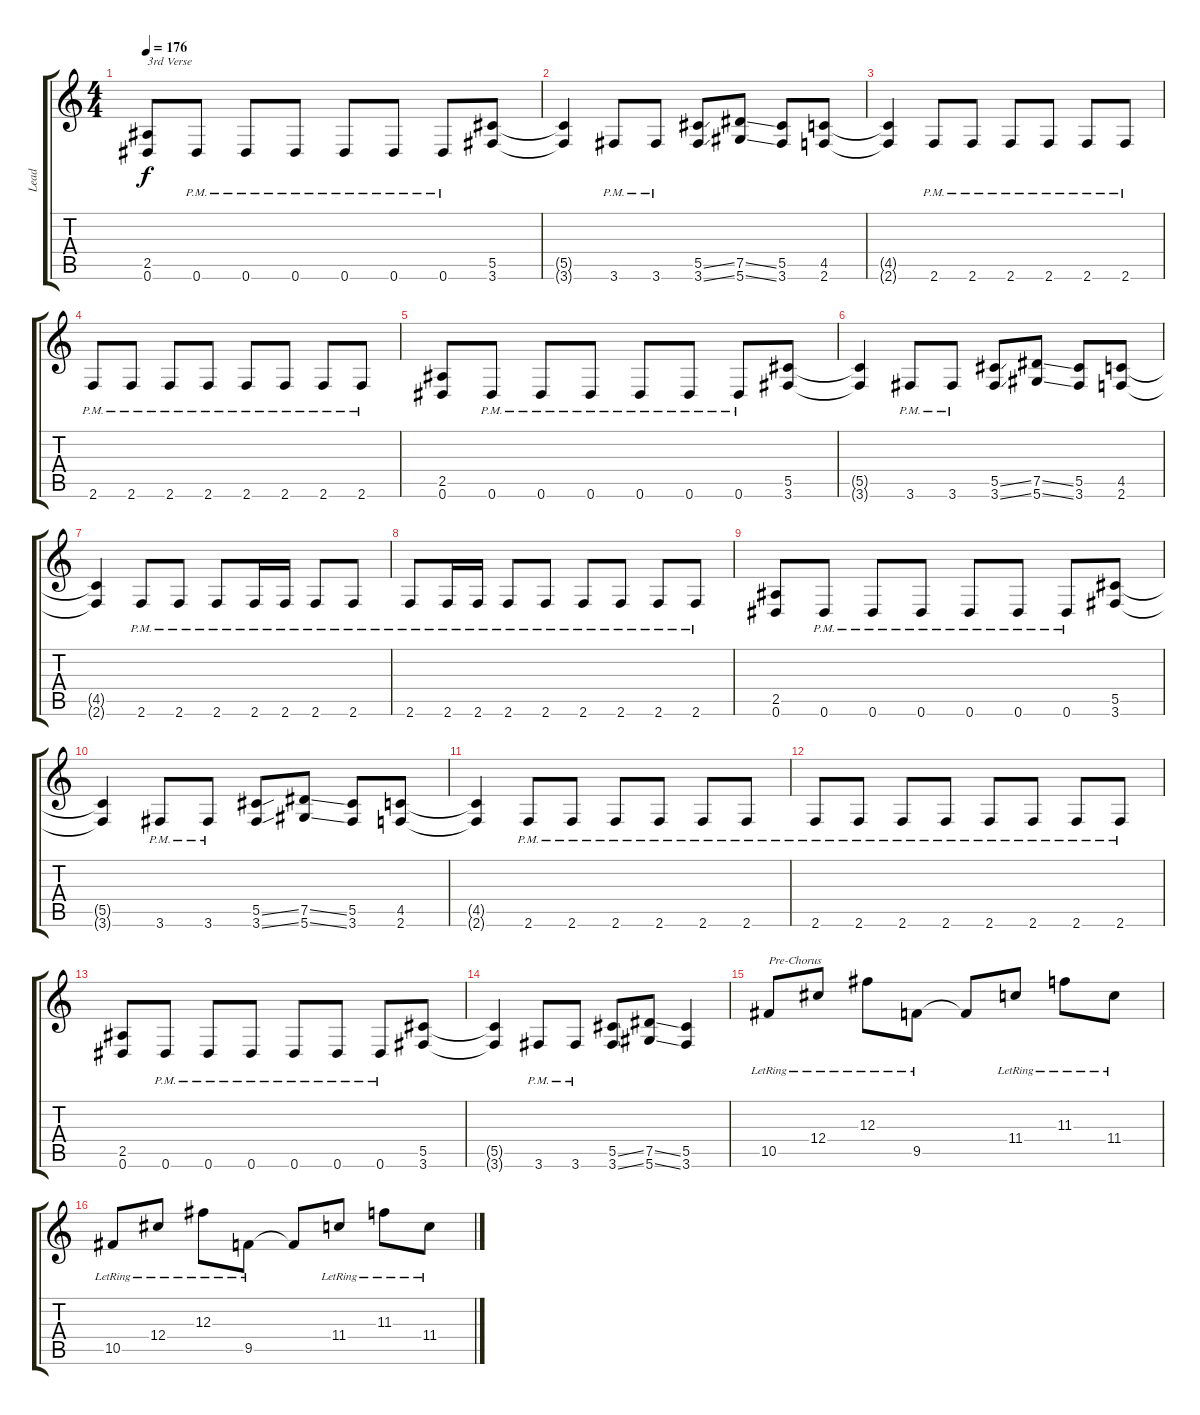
\track ("Lead" "Lead") {instrument distortionguitar}
\staff {score tabs}
\tuning (Eb4 Bb3 Gb3 Db3 Ab2 Eb2) {hide}
\ts (4 4)
\tempo 176
\clef g2
\ks c
(2.5 0.6).8{txt "3rd Verse" dy f} 0.6{pm}.8 0.6{pm}.8 0.6{pm}.8 0.6{pm}.8 0.6{pm}.8 0.6{pm}.8 (5.5 3.6).8 |
(5.5{t} 3.6{t}).4 3.6{pm}.8 3.6{pm}.8 (5.5{ss} 3.6{ss}).8 (7.5{ss} 5.6{ss}).8 (5.5 3.6).8 (4.5 2.6).8 |
(4.5{t} 2.6{t}).4 2.6{pm}.8 2.6{pm}.8 2.6{pm}.8 2.6{pm}.8 2.6{pm}.8 2.6{pm}.8 |
2.6{pm}.8 2.6{pm}.8 2.6{pm}.8 2.6{pm}.8 2.6{pm}.8 2.6{pm}.8 2.6{pm}.8 2.6{pm}.8 |
(2.5 0.6).8 0.6{pm}.8 0.6{pm}.8 0.6{pm}.8 0.6{pm}.8 0.6{pm}.8 0.6{pm}.8 (5.5 3.6).8 |
(5.5{t} 3.6{t}).4 3.6{pm}.8 3.6{pm}.8 (5.5{ss} 3.6{ss}).8 (7.5{ss} 5.6{ss}).8 (5.5 3.6).8 (4.5 2.6).8 |
(4.5{t} 2.6{t}).4 2.6{pm}.8 2.6{pm}.8 2.6{pm}.8 2.6{pm}.16 2.6{pm}.16 2.6{pm}.8 2.6{pm}.8 |
2.6{pm}.8 2.6{pm}.16 2.6{pm}.16 2.6{pm}.8 2.6{pm}.8 2.6{pm}.8 2.6{pm}.8 2.6{pm}.8 2.6{pm}.8 |
(2.5 0.6).8 0.6{pm}.8 0.6{pm}.8 0.6{pm}.8 0.6{pm}.8 0.6{pm}.8 0.6{pm}.8 (5.5 3.6).8 |
(5.5{t} 3.6{t}).4 3.6{pm}.8 3.6{pm}.8 (5.5{ss} 3.6{ss}).8 (7.5{ss} 5.6{ss}).8 (5.5 3.6).8 (4.5 2.6).8 |
(4.5{t} 2.6{t}).4 2.6{pm}.8 2.6{pm}.8 2.6{pm}.8 2.6{pm}.8 2.6{pm}.8 2.6{pm}.8 |
2.6{pm}.8 2.6{pm}.8 2.6{pm}.8 2.6{pm}.8 2.6{pm}.8 2.6{pm}.8 2.6{pm}.8 2.6{pm}.8 |
(2.5 0.6).8 0.6{pm}.8 0.6{pm}.8 0.6{pm}.8 0.6{pm}.8 0.6{pm}.8 0.6{pm}.8 (5.5 3.6).8 |
(5.5{t} 3.6{t}).4 3.6{pm}.8 3.6{pm}.8 (5.5{ss} 3.6{ss}).8 (7.5{ss} 5.6{ss}).8 (5.5 3.6).4 |
10.5{lr}.8{txt "Pre-Chorus" instrument electricguitarclean} 12.4{lr}.8 12.3{lr}.8 9.5{lr}.8 9.5{t}.8 11.4{lr}.8 11.3{lr}.8 11.4{lr}.8 |
10.5{lr}.8 12.4{lr}.8 12.3{lr}.8 9.5{lr}.8 9.5{t}.8 11.4{lr}.8 11.3{lr}.8 11.4{lr}.8
